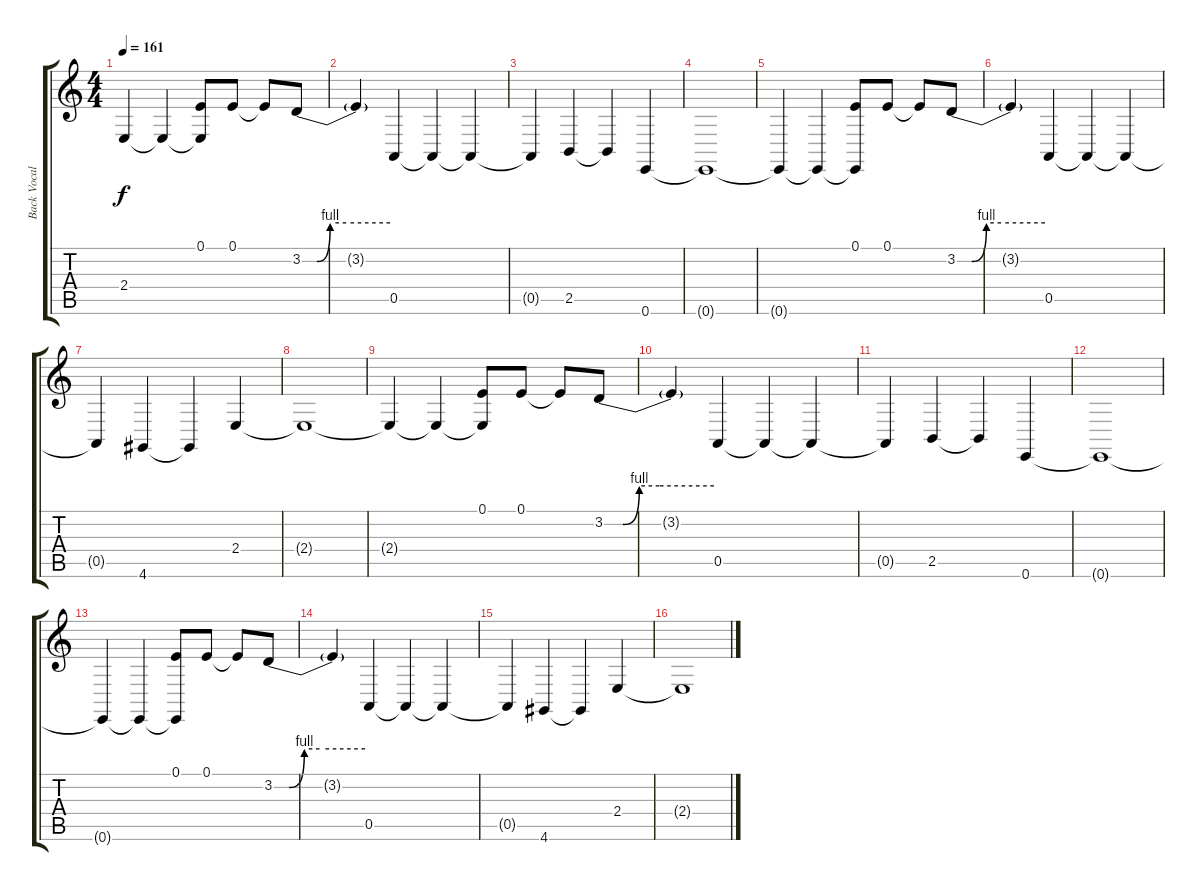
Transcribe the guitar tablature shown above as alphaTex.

\track ("Back Vocals" "Back Vocal") {instrument flute}
\staff {score tabs}
\tuning (E4 B3 G3 D3 A2 E2) {hide}
\ts (4 4)
\tempo 161
\clef g2
\ks c
2.4{t}.4{dy f} 2.4{t}.4 (0.1 2.4{t}).8 0.1.8 0.1{t}.8 3.2{be (custom 0 0 10 0 19 4 30 4 60 4)}.8 |
3.2{t}.4 0.5.4 0.5{t}.4 0.5{t}.4 |
0.5{t}.4 2.5.4 2.5{t}.4 0.6.4 |
0.6{t}.1 |
0.6{t}.4 0.6{t}.4 (0.1 0.6{t}).8 0.1.8 0.1{t}.8 3.2{be (custom 0 0 10 0 20 4 30 4 60 4)}.8 |
3.2{t}.4 0.5.4 0.5{t}.4 0.5{t}.4 |
0.5{t}.4 4.6.4 4.6{t}.4 2.4.4 |
2.4{t}.1 |
2.4{t}.4 2.4{t}.4 (0.1 2.4{t}).8 0.1.8 0.1{t}.8 3.2{be (custom 0 0 10 0 19 4 30 4 60 4)}.8 |
3.2{t}.4 0.5.4 0.5{t}.4 0.5{t}.4 |
0.5{t}.4 2.5.4 2.5{t}.4 0.6.4 |
0.6{t}.1 |
0.6{t}.4 0.6{t}.4 (0.1 0.6{t}).8 0.1.8 0.1{t}.8 3.2{be (custom 0 0 10 0 20 4 30 4 60 4)}.8 |
3.2{t}.4 0.5.4 0.5{t}.4 0.5{t}.4 |
0.5{t}.4 4.6.4 4.6{t}.4 2.4.4 |
2.4{t}.1
